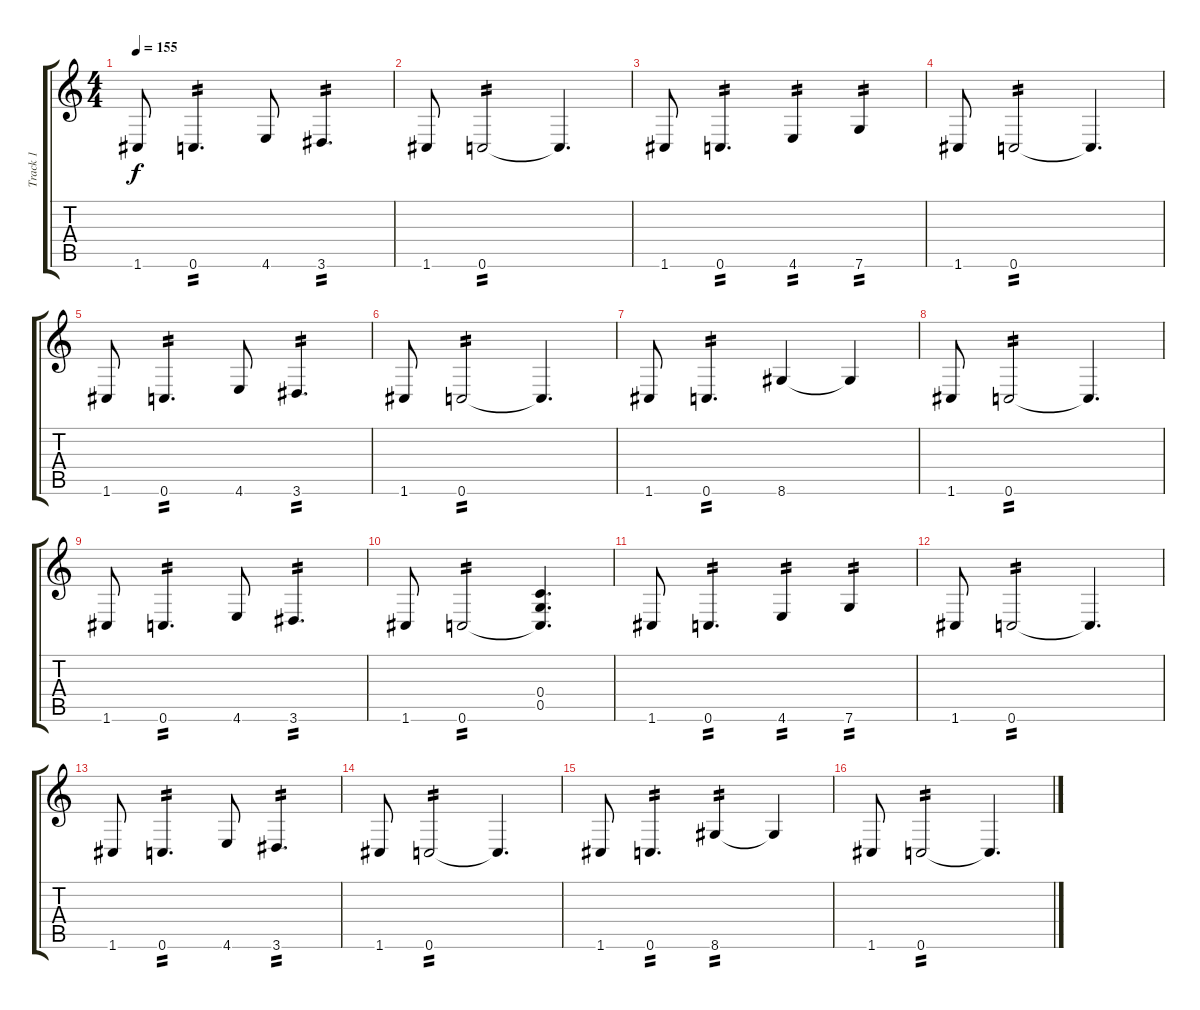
\track ("Track 1" "Track 1") {instrument distortionguitar}
\staff {score tabs}
\tuning (D4 A3 F3 C3 G2 C2) {hide}
\ts (4 4)
\tempo 155
\clef g2
\ks c
1.6.8{dy f} 0.6.4{d tp 2} 4.6.8 3.6.4{d tp 2} |
1.6.8 0.6.2{tp 2} 0.6{t}.4{d} |
1.6.8 0.6.4{d tp 2} 4.6.4{tp 2} 7.6.4{tp 2} |
1.6.8 0.6.2{tp 2} 0.6{t}.4{d} |
1.6.8 0.6.4{d tp 2} 4.6.8 3.6.4{d tp 2} |
1.6.8 0.6.2{tp 2} 0.6{t}.4{d} |
1.6.8 0.6.4{d tp 2} 8.6.4 8.6{t}.4 |
1.6.8 0.6.2{tp 2} 0.6{t}.4{d} |
1.6.8 0.6.4{d tp 2} 4.6.8 3.6.4{d tp 2} |
1.6.8 0.6.2{tp 2} (0.4 0.5 0.6{t}).4{d} |
1.6.8 0.6.4{d tp 2} 4.6.4{tp 2} 7.6.4{tp 2} |
1.6.8 0.6.2{tp 2} 0.6{t}.4{d} |
1.6.8 0.6.4{d tp 2} 4.6.8 3.6.4{d tp 2} |
1.6.8 0.6.2{tp 2} 0.6{t}.4{d} |
1.6.8 0.6.4{d tp 2} 8.6.4{tp 2} 8.6{t}.4 |
1.6.8 0.6.2{tp 2} 0.6{t}.4{d}
